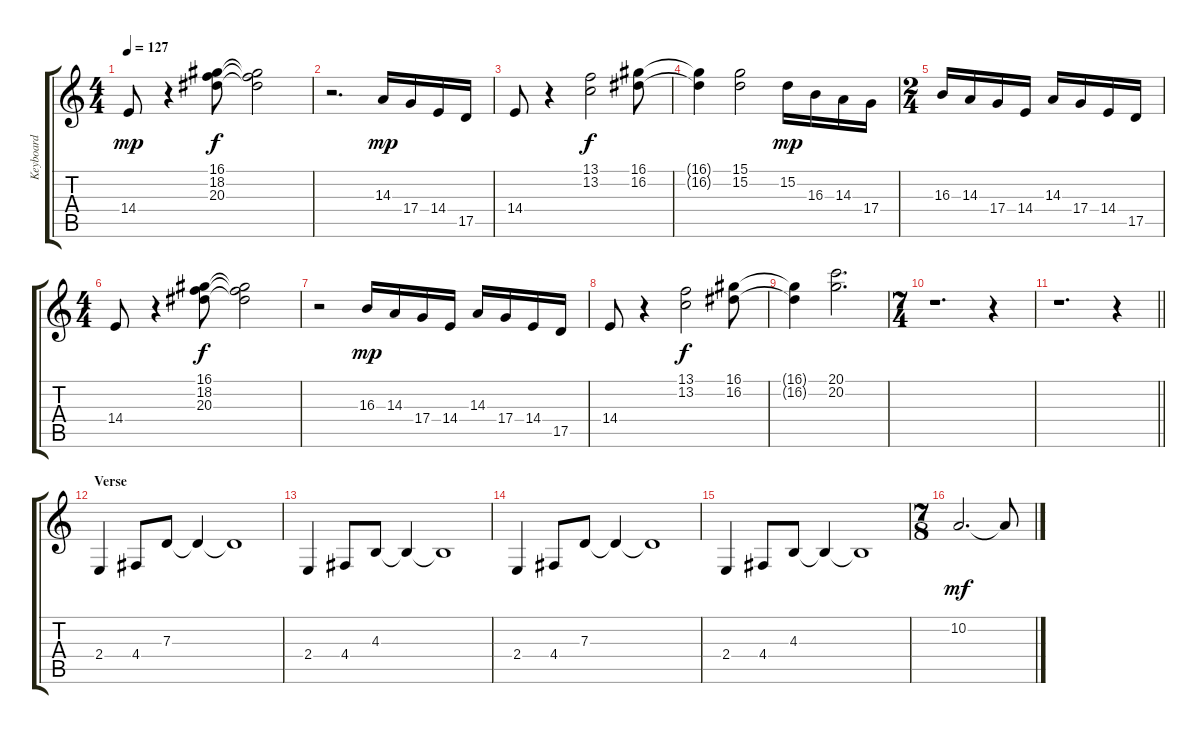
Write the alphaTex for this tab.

\track ("Keyboard" "Keyboard") {instrument stringensemble1}
\staff {score tabs}
\tuning (E4 B3 G3 D3 A2 E2) {hide}
\ts (4 4)
\tempo 127
\clef g2
\ks c
14.4.8{dy mp} r.4 (16.1 18.2 20.3).8{dy f} (16.1{t} 18.2{t} 20.3{t}).2 |
r.2{d} 14.3.16{dy mp} 17.4.16 14.4.16 17.5.16 |
14.4.8 r.4 (13.1 13.2).2{dy f} (16.1 16.2).8 |
(16.1{t} 16.2{t}).4 (15.1 15.2).2 15.2.16{dy mp} 16.3.16 14.3.16 17.4.16 |
\ts (2 4)
16.3.16 14.3.16 17.4.16 14.4.16 14.3.16 17.4.16 14.4.16 17.5.16 |
\ts (4 4)
14.4.8 r.4 (16.1 18.2 20.3).8{dy f} (16.1{t} 18.2{t} 20.3{t}).2 |
r.2 16.3.16{dy mp} 14.3.16 17.4.16 14.4.16 14.3.16 17.4.16 14.4.16 17.5.16 |
14.4.8 r.4 (13.1 13.2).2{dy f} (16.1 16.2).8 |
(16.1{t} 16.2{t}).4 (20.1 20.2).2{d} |
\ts (7 4)
r.1{d} r.4 |
\barLineRight lightlight
r.1{d} r.4 |
\section ("" "Verse")
2.4.4{balance 8 instrument fx7echoes} 4.4.8 7.3.8 7.3{t}.4 7.3{t}.1 |
2.4.4 4.4.8 4.3.8 4.3{t}.4 4.3{t}.1 |
2.4.4 4.4.8 7.3.8 7.3{t}.4 7.3{t}.1 |
2.4.4 4.4.8 4.3.8 4.3{t}.4 4.3{t}.1 |
\ts (7 8)
10.2.2{d dy mf instrument stringensemble1} 10.2{t}.8
